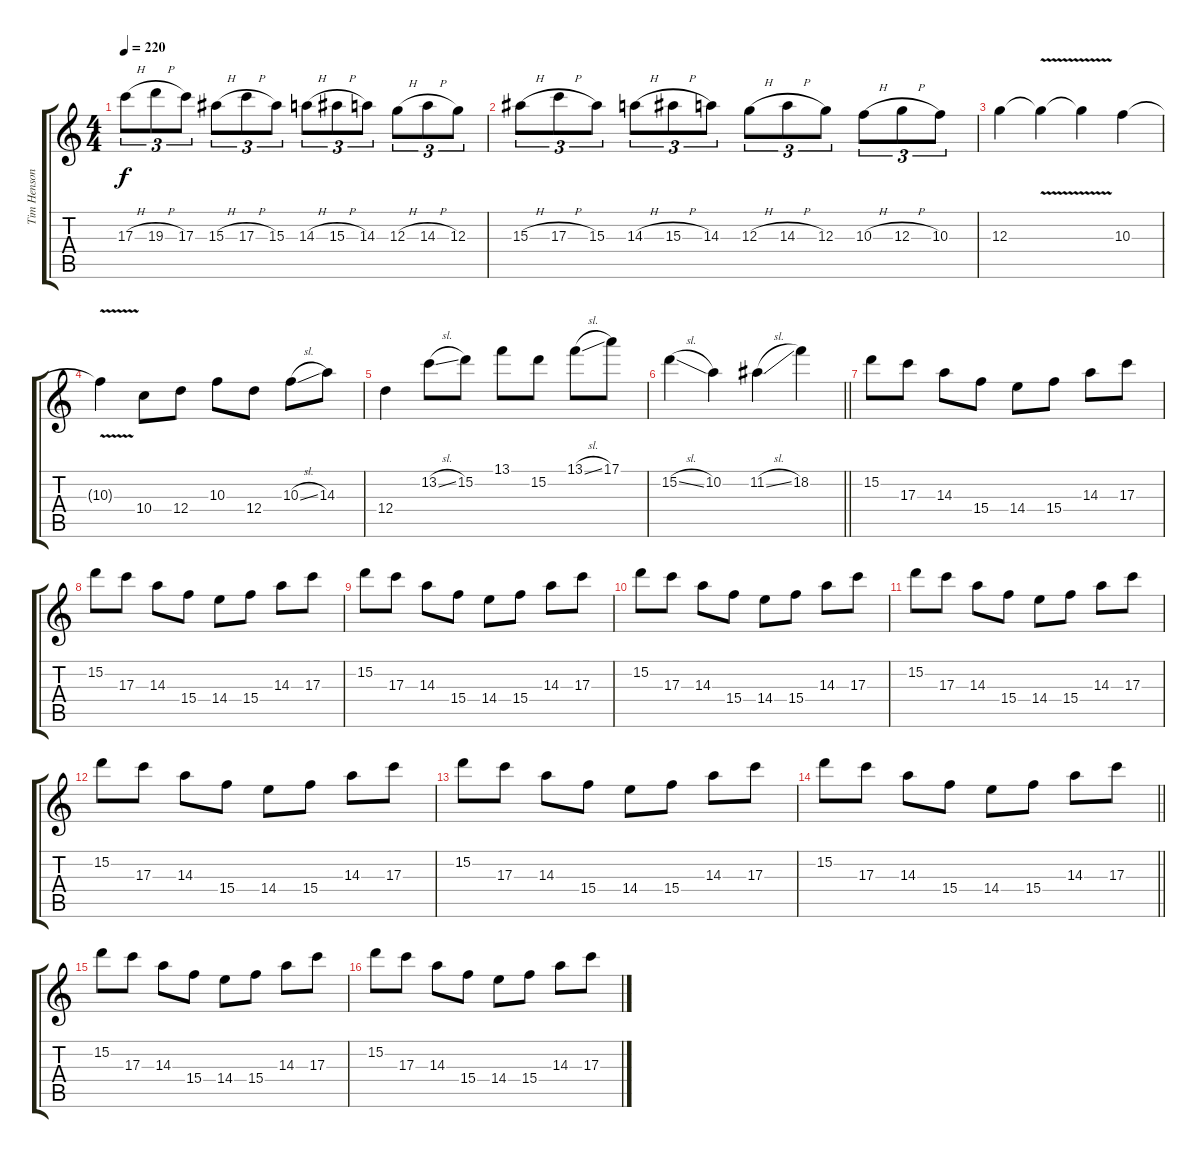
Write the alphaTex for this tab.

\track ("Tim Henson" "Tim Henson") {instrument distortionguitar}
\staff {score tabs}
\tuning (E4 B3 G3 D3 A2 D2) {hide}
\ts (4 4)
\tempo 220
\clef g2
\ks c
17.3{h}.8{tu (3 2) dy f} 19.3{h}.8{tu (3 2)} 17.3.8{tu (3 2)} 15.3{h}.8{tu (3 2)} 17.3{h}.8{tu (3 2)} 15.3.8{tu (3 2)} 14.3{h}.8{tu (3 2)} 15.3{h}.8{tu (3 2)} 14.3.8{tu (3 2)} 12.3{h}.8{tu (3 2)} 14.3{h}.8{tu (3 2)} 12.3.8{tu (3 2)} |
15.3{h}.8{tu (3 2)} 17.3{h}.8{tu (3 2)} 15.3.8{tu (3 2)} 14.3{h}.8{tu (3 2)} 15.3{h}.8{tu (3 2)} 14.3.8{tu (3 2)} 12.3{h}.8{tu (3 2)} 14.3{h}.8{tu (3 2)} 12.3.8{tu (3 2)} 10.3{h}.8{tu (3 2)} 12.3{h}.8{tu (3 2)} 10.3.8{tu (3 2)} |
12.3.4 12.3{v t}.4 12.3{t}.4 10.3.4 |
10.3{v t}.4 10.4.8 12.4.8 10.3.8 12.4.8 10.3{sl}.8 14.3.8 |
12.4.4 13.2{sl}.8 15.2.8 13.1.8 15.2.8 13.1{sl}.8 17.1.8 |
\barLineRight lightlight
15.2{sl}.4 10.2.4 11.2{sl}.4 18.2.4 |
15.2.8{balance 16} 17.3.8 14.3.8 15.4.8 14.4.8 15.4.8 14.3.8 17.3.8 |
15.2.8 17.3.8 14.3.8 15.4.8 14.4.8 15.4.8 14.3.8 17.3.8 |
15.2.8 17.3.8 14.3.8 15.4.8 14.4.8 15.4.8 14.3.8 17.3.8 |
15.2.8 17.3.8 14.3.8 15.4.8 14.4.8 15.4.8 14.3.8 17.3.8 |
15.2.8 17.3.8 14.3.8 15.4.8 14.4.8 15.4.8 14.3.8 17.3.8 |
15.2.8 17.3.8 14.3.8 15.4.8 14.4.8 15.4.8 14.3.8 17.3.8 |
15.2.8 17.3.8 14.3.8 15.4.8 14.4.8 15.4.8 14.3.8 17.3.8 |
\barLineRight lightlight
15.2.8 17.3.8 14.3.8 15.4.8 14.4.8 15.4.8 14.3.8 17.3.8 |
15.2.8{volume 6} 17.3.8 14.3.8 15.4.8 14.4.8 15.4.8 14.3.8 17.3.8 |
15.2.8 17.3.8 14.3.8 15.4.8 14.4.8 15.4.8 14.3.8 17.3.8
